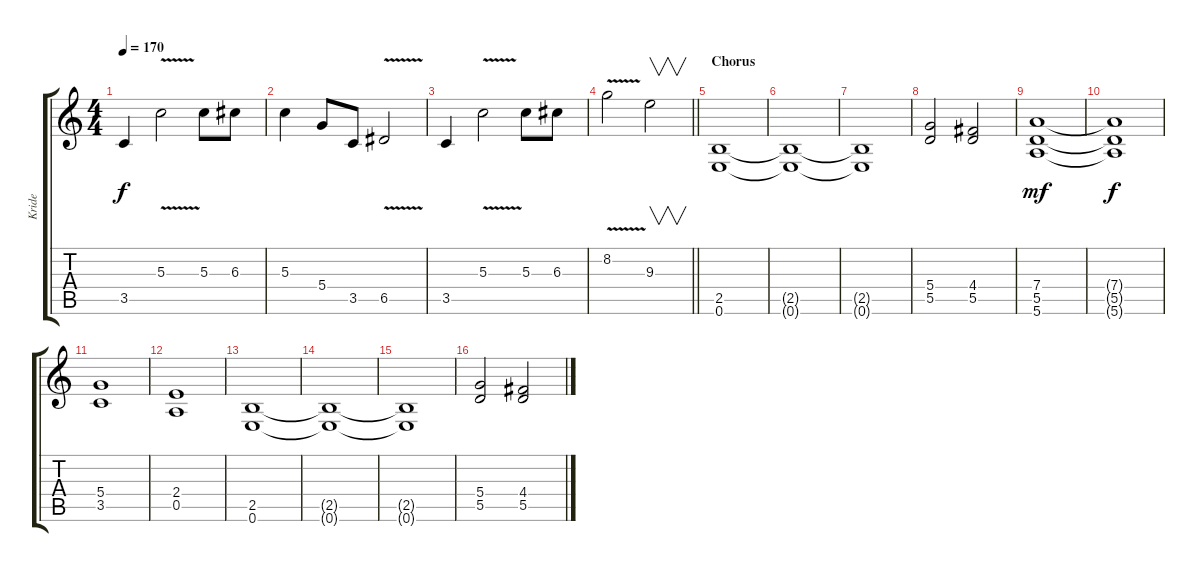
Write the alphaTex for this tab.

\track ("Kride" "Kride") {instrument distortionguitar}
\staff {score tabs}
\tuning (E4 B3 G3 D3 A2 E2) {hide}
\ts (4 4)
\tempo 170
\clef g2
\ks c
3.5.4{dy f} 5.3{v}.2 5.3.8 6.3.8 |
5.3.4{instrument guitarharmonics} 5.4.8{instrument distortionguitar} 3.5.8 6.5{v}.2{instrument guitarharmonics} |
3.5.4{instrument distortionguitar} 5.3{v}.2{instrument guitarharmonics} 5.3.8{instrument distortionguitar} 6.3.8 |
\barLineRight lightlight
8.2{v}.2{instrument guitarharmonics} 9.3.2{v} |
\section ("" "Chorus")
(2.5 0.6).1{instrument distortionguitar} |
(2.5{t} 0.6{t}).1 |
(2.5{t} 0.6{t}).1 |
(5.4 5.5).2 (4.4 5.5).2 |
(7.4 5.5 5.6).1{dy mf} |
(7.4{t} 5.5{t} 5.6{t}).1{dy f} |
(5.4 3.5).1 |
(2.4 0.5).1 |
(2.5 0.6).1{instrument distortionguitar} |
(2.5{t} 0.6{t}).1 |
(2.5{t} 0.6{t}).1 |
(5.4 5.5).2 (4.4 5.5).2
